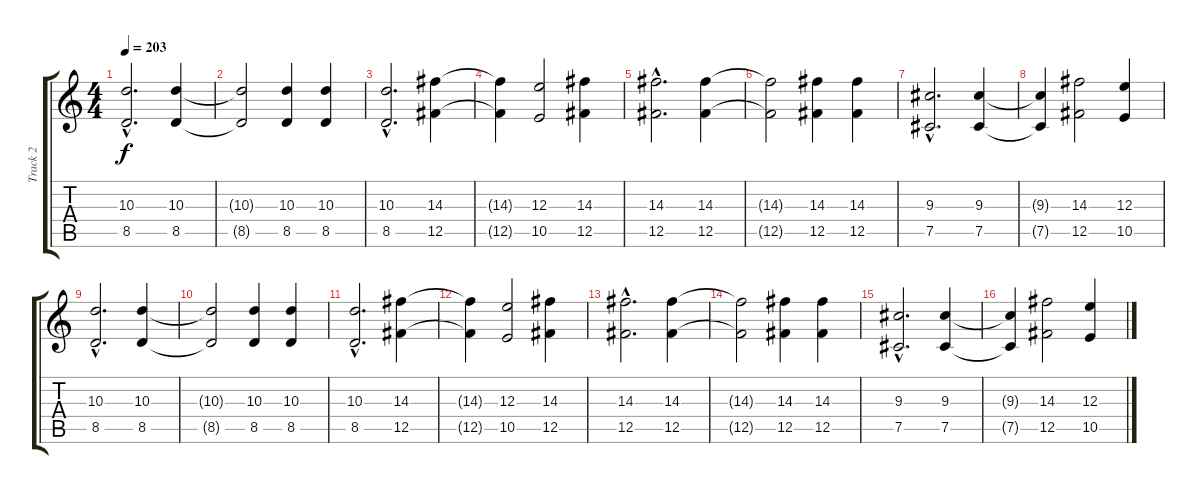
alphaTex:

\track ("Track 2" "Track 2") {instrument distortionguitar}
\staff {score tabs}
\tuning (Db4 Ab3 E3 B2 Gb2 B1) {hide}
\ts (4 4)
\tempo 203
\clef g2
\ks c
(10.3{hac} 8.5{hac}).2{d dy f volume 9 instrument distortionguitar} (10.3 8.5).4 |
(10.3{t} 8.5{t}).2 (10.3 8.5).4 (10.3 8.5).4 |
(10.3{hac} 8.5{hac}).2{d} (14.3 12.5).4 |
(14.3{t} 12.5{t}).4 (12.3 10.5).2 (14.3 12.5).4 |
(14.3{hac} 12.5{hac}).2{d} (14.3 12.5).4 |
(14.3{t} 12.5{t}).2 (14.3 12.5).4 (14.3 12.5).4 |
(9.3{hac} 7.5{hac}).2{d} (9.3 7.5).4 |
(9.3{t} 7.5{t}).4 (14.3 12.5).2 (12.3 10.5).4 |
(10.3{hac} 8.5{hac}).2{d} (10.3 8.5).4 |
(10.3{t} 8.5{t}).2 (10.3 8.5).4 (10.3 8.5).4 |
(10.3{hac} 8.5{hac}).2{d} (14.3 12.5).4 |
(14.3{t} 12.5{t}).4 (12.3 10.5).2 (14.3 12.5).4 |
(14.3{hac} 12.5{hac}).2{d} (14.3 12.5).4 |
(14.3{t} 12.5{t}).2 (14.3 12.5).4 (14.3 12.5).4 |
(9.3{hac} 7.5{hac}).2{d} (9.3 7.5).4 |
(9.3{t} 7.5{t}).4 (14.3 12.5).2 (12.3 10.5).4
